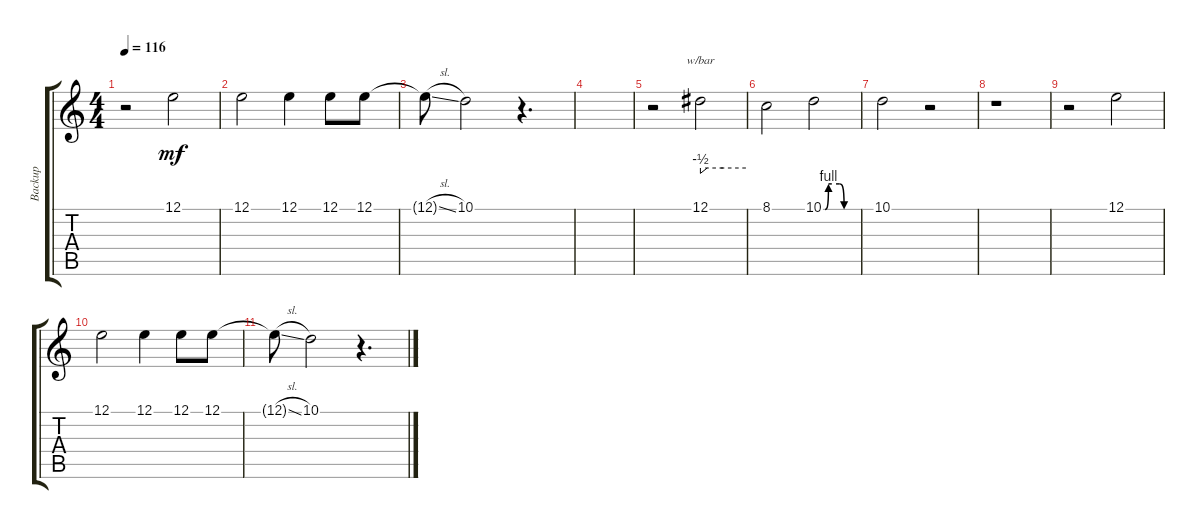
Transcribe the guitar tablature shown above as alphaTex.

\track ("Backup" "Backup") {instrument flute}
\staff {score tabs}
\tuning (E4 B3 G3 D3 A2 E2) {hide}
\ts (4 4)
\tempo 116
\clef g2
\ks c
r.2{dy f} 12.1.2{dy mf} |
12.1.2 12.1.4 12.1.8 12.1.8 |
12.1{sl t}.8 10.1.2 r.4{d} |
|
r.2 12.1.2{tbe (custom default 0 -2 9 0 30 0 60 0)} |
8.1.2 10.1{be (custom 0 0 3 0 9 4 15 4 29 4 37 0 60 0)}.2 |
10.1.2 r.2 |
r.1 |
r.2 12.1.2 |
12.1.2 12.1.4 12.1.8 12.1.8 |
12.1{sl t}.8 10.1.2 r.4{d}
